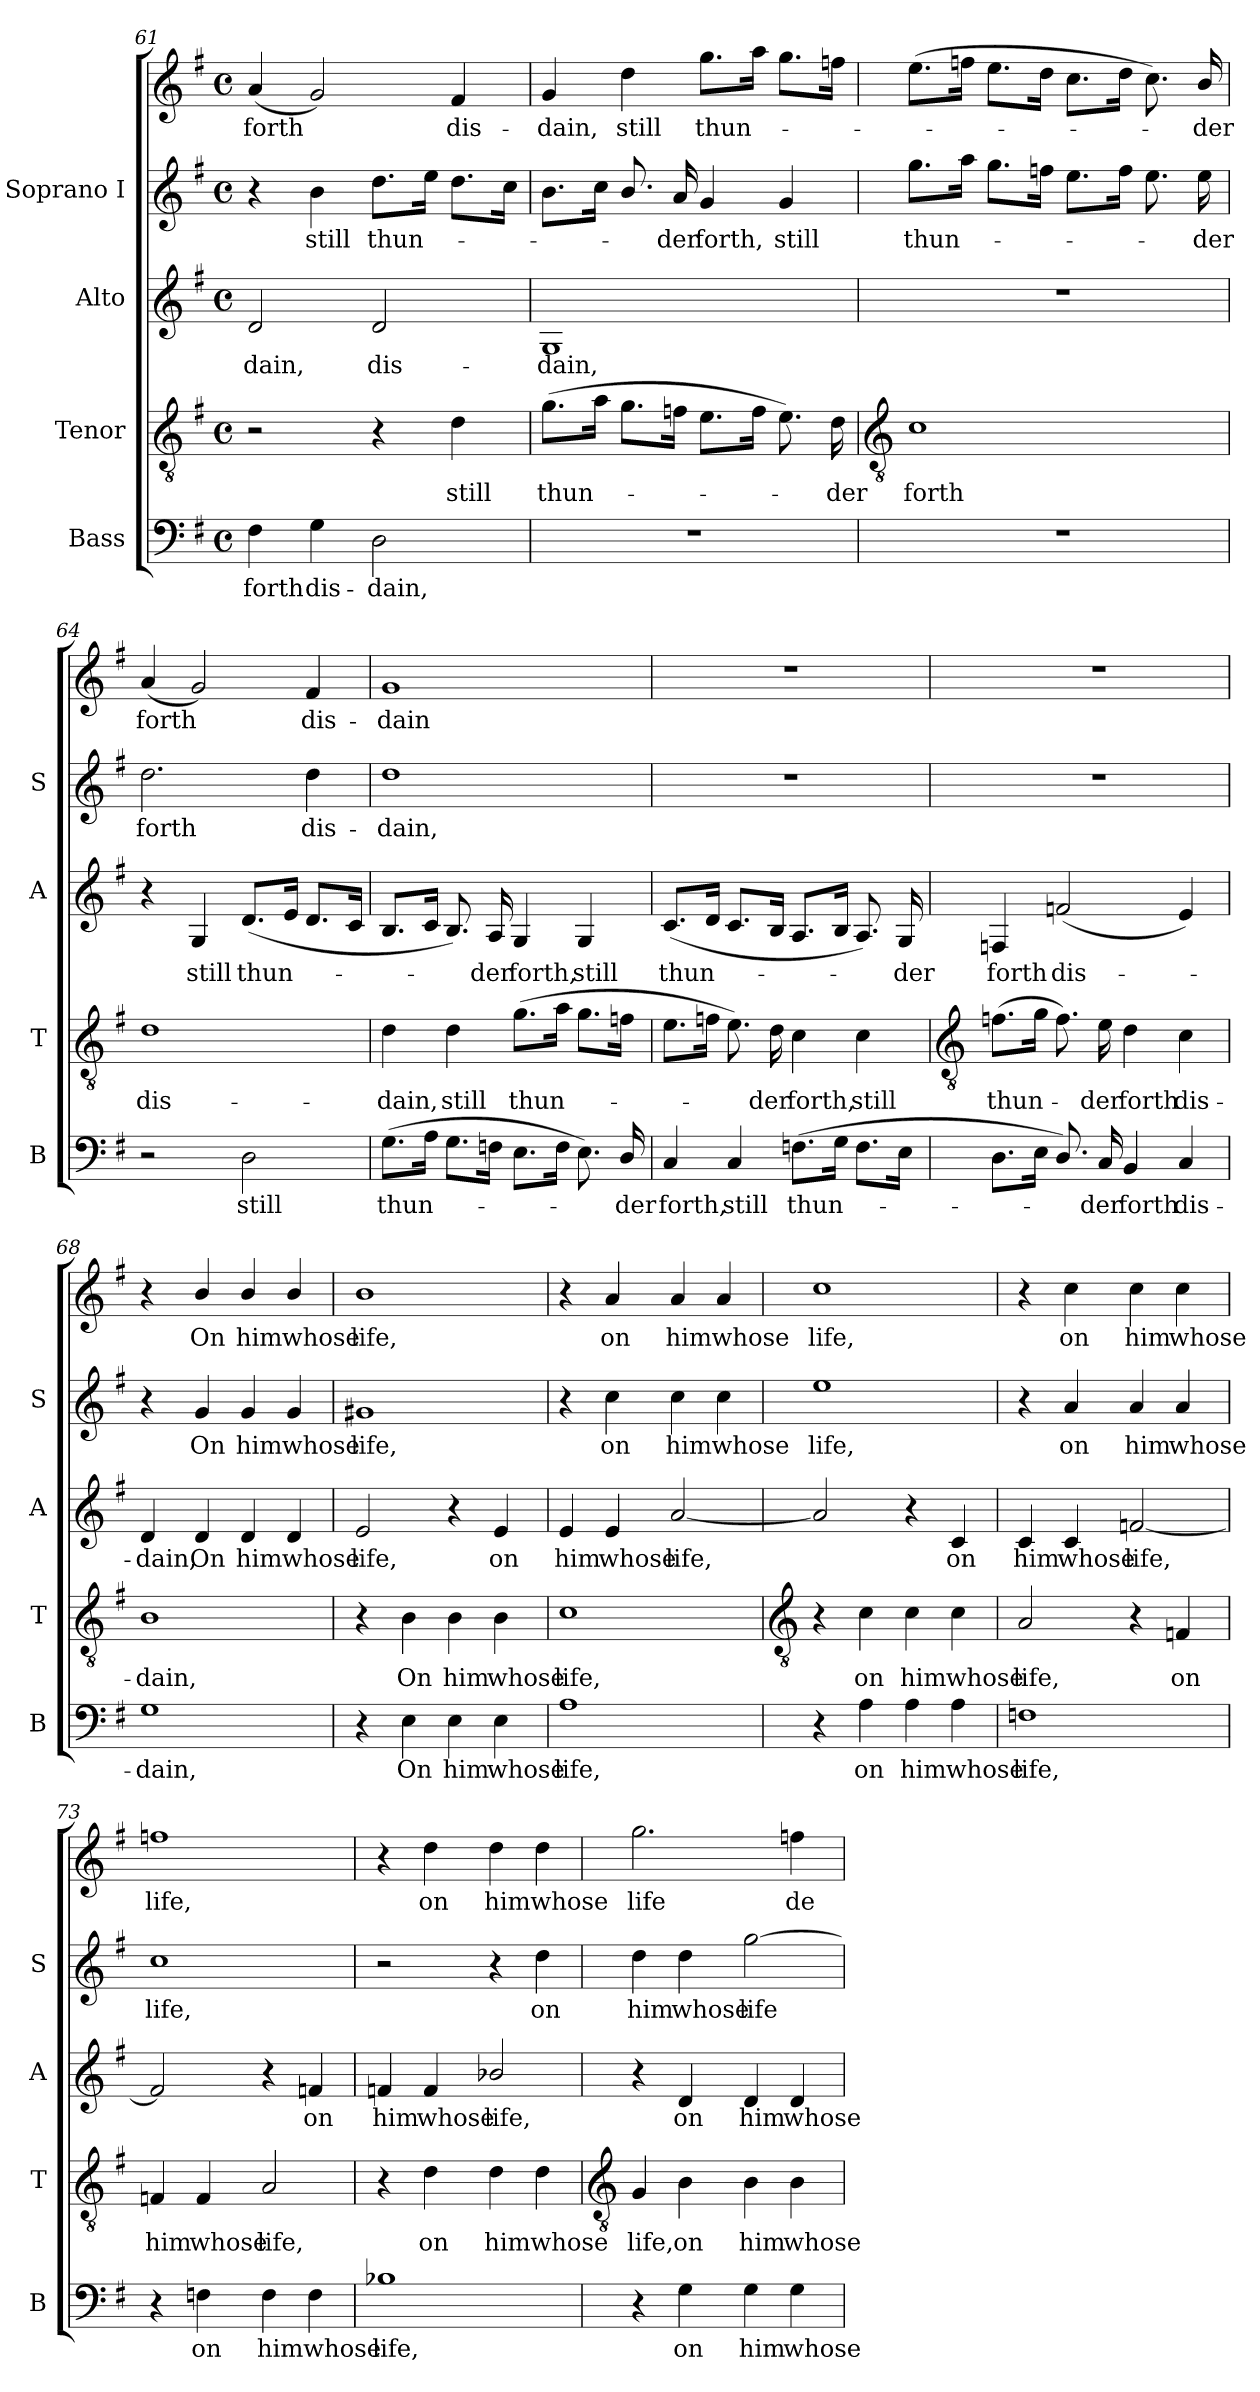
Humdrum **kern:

**kern	**text	**kern	**text	**kern	**text	**kern	**text	**kern	**text
*part4	*part4	*part3	*part3	*part2	*part2	*part1	*part1	*part1	*part1
*staff5	*staff5	*staff4	*staff4	*staff3	*staff3	*staff2	*staff2	*staff1	*staff1
*I"Bass	*	*I"Tenor	*	*I"Alto	*	*I"Soprano I	*	*	*
*I'B	*	*I'T	*	*I'A	*	*I'S	*	*	*
*clefF4	*	*clefGv2	*	*clefG2	*	*clefG2	*	*clefG2	*
*k[f#]	*	*k[f#]	*	*k[f#]	*	*k[f#]	*	*k[f#]	*
*G:	*	*G:	*	*G:	*	*G:	*	*G:	*
*M4/4	*	*M4/4	*	*M4/4	*	*M4/4	*	*M4/4	*
*met(c)	*	*met(c)	*	*met(c)	*	*met(c)	*	*met(c)	*
=61	=61	=61	=61	=61	=61	=61	=61	=61	=61
!	!LO:LY:b	!	!	!	!LO:LY:b	!	!	!	!LO:LY:b
4F#	forth	2r	.	2d	-dain,	4r	.	(<4a	forth
!	!LO:LY:b	!	!	!	!	!	!LO:LY:b	!	!
4G	dis-	.	.	.	.	4b	-still	2g)	.
!	!LO:LY:b	!	!	!	!LO:LY:b	!	!LO:LY:b	!	!
2D	-dain,	4r	.	2d	dis-	8.ddL	thun-	.	.
.	.	.	.	.	.	16eeJ	.	.	.
!	!	!	!LO:LY:b	!	!	!	!	!	!LO:LY:b
.	.	4d	still	.	.	8.ddL	.	4f#	dis-
.	.	.	.	.	.	16ccJ	.	.	.
=62	=62	=62	=62	=62	=62	=62	=62	=62	=62
!	!	!	!LO:LY:b	!	!LO:LY:b	!	!	!	!LO:LY:b
1r	.	(>8.gL	thun-	1G	-dain,	8.bL	.	4g	dain,
.	.	16aJ	.	.	.	16ccJ	.	.	.
!	!	!	!	!	!	!	!	!	!LO:LY:b
.	.	8.gL	.	.	.	8.b/	.	4dd	still
!	!	!	!	!	!	!	!LO:LY:b	!	!
.	.	16fnJ	.	.	.	16a	der	.	.
!	!	!	!	!	!	!	!LO:LY:b	!	!LO:LY:b
.	.	8.eL	.	.	.	4g	forth,	8.ggL	thun-
.	.	16fJ	.	.	.	.	.	16aaJ	.
!	!	!	!	!	!	!	!LO:LY:b	!	!
.	.	8.e)	.	.	.	4g	still	8.ggL	.
!	!	!	!LO:LY:b	!	!	!	!	!	!
.	.	16d	der	.	.	.	.	16ffnJ	.
!!LO:LB:g=z
=63	=63	=63	=63	=63	=63	=63	=63	=63	=63
*	*	*clefGv2	*	*	*	*	*	*	*
!	!	!	!LO:LY:b	!	!	!	!LO:LY:b	!	!
1r	.	1c	forth	1r	.	8.ggL	thun-	(>8.eeL	.
.	.	.	.	.	.	16aaJ	.	16ffnJ	.
.	.	.	.	.	.	8.ggL	.	8.eeL	.
.	.	.	.	.	.	16ffnJ	.	16ddJ	.
.	.	.	.	.	.	8.eeL	.	8.ccL	.
.	.	.	.	.	.	16ffJ	.	16ddJ	.
.	.	.	.	.	.	8.ee	.	8.cc)	.
!	!	!	!	!	!	!	!LO:LY:b	!	!LO:LY:b
.	.	.	.	.	.	16ee	der	16b/	der
=64	=64	=64	=64	=64	=64	=64	=64	=64	=64
!	!	!	!LO:LY:b	!	!	!	!LO:LY:b	!	!LO:LY:b
2r	.	1d	dis-	4r	.	2.dd	-forth	(<4a	forth
!	!	!	!	!	!LO:LY:b	!	!	!	!
.	.	.	.	4G	still	.	.	2g)	.
!	!LO:LY:b	!	!	!	!LO:LY:b	!	!	!	!
2D	still	.	.	(<8.dL	thun-	.	.	.	.
.	.	.	.	16eJ	.	.	.	.	.
!	!	!	!	!	!	!	!LO:LY:b	!	!LO:LY:b
.	.	.	.	8.dL	.	4dd	dis-	4f#	dis-
.	.	.	.	16cJ	.	.	.	.	.
=65	=65	=65	=65	=65	=65	=65	=65	=65	=65
!	!LO:LY:b	!	!LO:LY:b	!	!	!	!LO:LY:b	!	!LO:LY:b
(>8.GL	thun-	4d	-dain,	8.BL	.	1dd	dain,	1g	-dain
16AJ	.	.	.	16cJ	.	.	.	.	.
!	!	!	!LO:LY:b	!	!	!	!	!	!
8.GL	.	4d	still	8.B)	.	.	.	.	.
!	!	!	!	!	!LO:LY:b	!	!	!	!
16FnJ	.	.	.	16A	der	.	.	.	.
!	!	!	!LO:LY:b	!	!LO:LY:b	!	!	!	!
8.EL	.	(>8.gL	thun-	4G	forth,	.	.	.	.
16FJ	.	16aJ	.	.	.	.	.	.	.
!	!	!	!	!	!LO:LY:b	!	!	!	!
8.E)	.	8.gL	.	4G	still	.	.	.	.
!	!LO:LY:b	!	!	!	!	!	!	!	!
16D/	der	16fnJ	.	.	.	.	.	.	.
=66	=66	=66	=66	=66	=66	=66	=66	=66	=66
!	!LO:LY:b	!	!	!	!LO:LY:b	!	!	!	!
4C	forth,	8.eL	.	(<8.cL	thun-	1r	.	1r	.
.	.	16fnJ	.	16dJ	.	.	.	.	.
!	!LO:LY:b	!	!	!	!	!	!	!	!
4C	still	8.e)	.	8.cL	.	.	.	.	.
!	!	!	!LO:LY:b	!	!	!	!	!	!
.	.	16d	der	16BJ	.	.	.	.	.
!	!LO:LY:b	!	!LO:LY:b	!	!	!	!	!	!
(>8.FnL	thun-	4c	forth,	8.AL	.	.	.	.	.
16GJ	.	.	.	16BJ	.	.	.	.	.
!	!	!	!LO:LY:b	!	!	!	!	!	!
8.FL	.	4c	still	8.A)	.	.	.	.	.
!	!	!	!	!	!LO:LY:b	!	!	!	!
16EJ	.	.	.	16G	der	.	.	.	.
!!LO:LB:g=z
=67	=67	=67	=67	=67	=67	=67	=67	=67	=67
*	*	*clefGv2	*	*	*	*	*	*	*
!	!	!	!LO:LY:b	!	!LO:LY:b	!	!	!	!
8.DL	.	(>8.fnL	thun-	4Fn	forth	1r	.	1r	.
16EJ	.	16gJ	.	.	.	.	.	.	.
!	!	!	!	!	!LO:LY:b	!	!	!	!
8.D/)	.	8.f)	.	(<2fn	dis-	.	.	.	.
!	!LO:LY:b	!	!LO:LY:b	!	!	!	!	!	!
16C	der	16e	der	.	.	.	.	.	.
!	!LO:LY:b	!	!LO:LY:b	!	!	!	!	!	!
4BB	forth	4d	forth	.	.	.	.	.	.
!	!LO:LY:b	!	!LO:LY:b	!	!	!	!	!	!
4C	dis-	4c	dis-	4e)	.	.	.	.	.
=68	=68	=68	=68	=68	=68	=68	=68	=68	=68
!	!LO:LY:b	!	!LO:LY:b	!	!LO:LY:b	!	!	!	!
1G	-dain,	1B	-dain,	4d	dain,	4r	.	4r	.
!	!	!	!	!	!LO:LY:b	!	!LO:LY:b	!	!LO:LY:b
.	.	.	.	4d	On	4g	On	4b/	On
!	!	!	!	!	!LO:LY:b	!	!LO:LY:b	!	!LO:LY:b
.	.	.	.	4d	him	4g	him	4b/	him
!	!	!	!	!	!LO:LY:b	!	!LO:LY:b	!	!LO:LY:b
.	.	.	.	4d	whose	4g	whose	4b/	whose
=69	=69	=69	=69	=69	=69	=69	=69	=69	=69
!	!	!	!	!	!LO:LY:b	!	!LO:LY:b	!	!LO:LY:b
4r	.	4r	.	2e	life,	1g#X	life,	1b	life,
!	!LO:LY:b	!	!LO:LY:b	!	!	!	!	!	!
4E	On	4B	On	.	.	.	.	.	.
!	!LO:LY:b	!	!LO:LY:b	!	!	!	!	!	!
4E	him	4B	him	4r	.	.	.	.	.
!	!LO:LY:b	!	!LO:LY:b	!	!LO:LY:b	!	!	!	!
4E	whose	4B	whose	4e	on	.	.	.	.
=70	=70	=70	=70	=70	=70	=70	=70	=70	=70
!	!LO:LY:b	!	!LO:LY:b	!	!LO:LY:b	!	!	!	!
1A	life,	1c	life,	4e	him	4r	.	4r	.
!	!	!	!	!	!LO:LY:b	!	!LO:LY:b	!	!LO:LY:b
.	.	.	.	4e	whose	4cc	on	4a	on
!	!	!	!	!	!LO:LY:b	!	!LO:LY:b	!	!LO:LY:b
.	.	.	.	[2a	life,	4cc	him	4a	him
!	!	!	!	!	!	!	!LO:LY:b	!	!LO:LY:b
.	.	.	.	.	.	4cc	whose	4a	whose
!!LO:LB:g=z
=71	=71	=71	=71	=71	=71	=71	=71	=71	=71
*	*	*clefGv2	*	*	*	*	*	*	*
!	!	!	!	!	!	!	!LO:LY:b	!	!LO:LY:b
4r	.	4r	.	2a]	.	1ee	life,	1cc	life,
!	!LO:LY:b	!	!LO:LY:b	!	!	!	!	!	!
4A	on	4c	on	.	.	.	.	.	.
!	!LO:LY:b	!	!LO:LY:b	!	!	!	!	!	!
4A	him	4c	him	4r	.	.	.	.	.
!	!LO:LY:b	!	!LO:LY:b	!	!LO:LY:b	!	!	!	!
4A	whose	4c	whose	4c	on	.	.	.	.
=72	=72	=72	=72	=72	=72	=72	=72	=72	=72
!	!LO:LY:b	!	!LO:LY:b	!	!LO:LY:b	!	!	!	!
1Fn	life,	2A	life,	4c	him	4r	.	4r	.
!	!	!	!	!	!LO:LY:b	!	!LO:LY:b	!	!LO:LY:b
.	.	.	.	4c	whose	4a	on	4cc	on
!	!	!	!	!	!LO:LY:b	!	!LO:LY:b	!	!LO:LY:b
.	.	4r	.	[2fn	life,	4a	him	4cc	him
!	!	!	!LO:LY:b	!	!	!	!LO:LY:b	!	!LO:LY:b
.	.	4Fn	on	.	.	4a	whose	4cc	whose
=73	=73	=73	=73	=73	=73	=73	=73	=73	=73
!	!	!	!LO:LY:b	!	!	!	!LO:LY:b	!	!LO:LY:b
4r	.	4Fn	him	2f]	.	1cc	life,	1ffn	life,
!	!LO:LY:b	!	!LO:LY:b	!	!	!	!	!	!
4Fn	on	4F	whose	.	.	.	.	.	.
!	!LO:LY:b	!	!LO:LY:b	!	!	!	!	!	!
4F	him	2A	life,	4r	.	.	.	.	.
!	!LO:LY:b	!	!	!	!LO:LY:b	!	!	!	!
4F	whose	.	.	4f	on	.	.	.	.
=74	=74	=74	=74	=74	=74	=74	=74	=74	=74
!	!LO:LY:b	!	!	!	!LO:LY:b	!	!	!	!
1B-X	life,	4r	.	4fn	him	2r	.	4r	.
!	!	!	!LO:LY:b	!	!LO:LY:b	!	!	!	!LO:LY:b
.	.	4d	on	4f	whose	.	.	4dd	on
!	!	!	!LO:LY:b	!	!LO:LY:b	!	!	!	!LO:LY:b
.	.	4d	him	2b-X/	life,	4r	.	4dd	him
!	!	!	!LO:LY:b	!	!	!	!LO:LY:b	!	!LO:LY:b
.	.	4d	whose	.	.	4dd	on	4dd	whose
!!LO:LB:g=z
=75	=75	=75	=75	=75	=75	=75	=75	=75	=75
*	*	*clefGv2	*	*	*	*	*	*	*
!	!	!	!LO:LY:b	!	!	!	!LO:LY:b	!	!LO:LY:b
4r	.	4G	life,	4r	.	4dd	-him	2.gg	life
!	!LO:LY:b	!	!LO:LY:b	!	!LO:LY:b	!	!LO:LY:b	!	!
4G	on	4B	on	4d	on	4dd	whose	.	.
!	!LO:LY:b	!	!LO:LY:b	!	!LO:LY:b	!	!LO:LY:b	!	!
4G	him	4B	him	4d	him	[2gg	life	.	.
!	!LO:LY:b	!	!LO:LY:b	!	!LO:LY:b	!	!	!	!LO:LY:b
4G	whose	4B	whose	4d	whose	.	.	4ffn	de-
=	=	=	=	=	=	=	=	=	=
*-	*-	*-	*-	*-	*-	*-	*-	*-	*-
